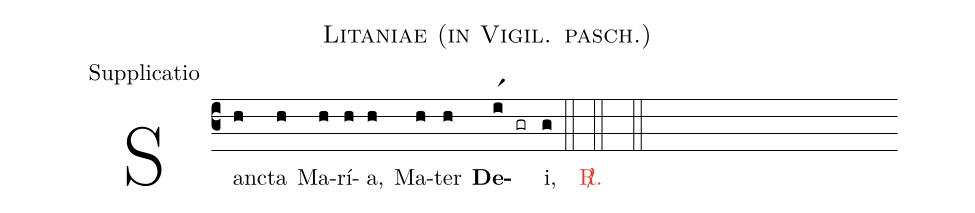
name: Litaniae (in Vigil. pasch.);
office-part: Supplicatio;
%%
(c3)

San(h)cta(h) Ma(h)rí(h)a,(h) Ma(h)ter(h) <b>De</b>(ir1)(gr)i,(g)

(::)

<c><sp>R/</sp>.</c>(::)

(::)
